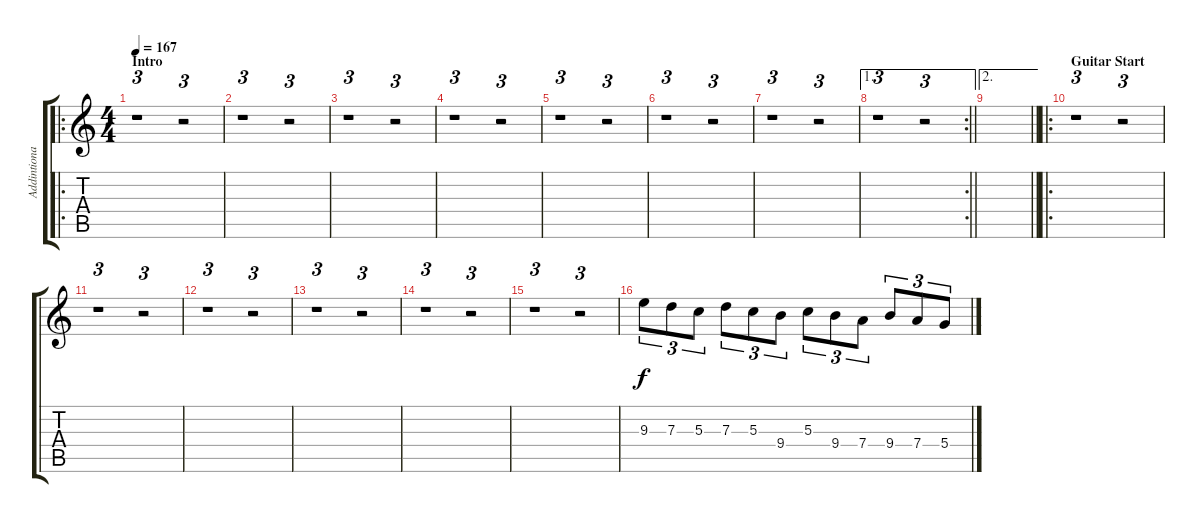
\track ("Addintional Guitars" "Addintiona") {instrument distortionguitar}
\staff {score tabs}
\tuning (E4 B3 G3 D3 A2 E2) {hide}
\ro
\ts (4 4)
\section ("" "Intro")
\tempo 167
\clef g2
\ks c
r.1{tu (3 2) dy f instrument distortionguitar} r.2{tu (3 2)} |
r.1{tu (3 2)} r.2{tu (3 2)} |
r.1{tu (3 2)} r.2{tu (3 2)} |
r.1{tu (3 2)} r.2{tu (3 2)} |
r.1{tu (3 2)} r.2{tu (3 2)} |
r.1{tu (3 2)} r.2{tu (3 2)} |
r.1{tu (3 2)} r.2{tu (3 2)} |
\ae 1
\rc 2
\barLineRight lightlight
r.1{tu (3 2)} r.2{tu (3 2)} |
\ae 2
\barLineRight lightlight
|
\ro
\section ("" "Guitar Start")
r.1{tu (3 2)} r.2{tu (3 2)} |
r.1{tu (3 2)} r.2{tu (3 2)} |
r.1{tu (3 2)} r.2{tu (3 2)} |
r.1{tu (3 2)} r.2{tu (3 2)} |
r.1{tu (3 2)} r.2{tu (3 2)} |
r.1{tu (3 2)} r.2{tu (3 2)} |
9.3.8{tu (3 2)} 7.3.8{tu (3 2)} 5.3.8{tu (3 2)} 7.3.8{tu (3 2)} 5.3.8{tu (3 2)} 9.4.8{tu (3 2)} 5.3.8{tu (3 2)} 9.4.8{tu (3 2)} 7.4.8{tu (3 2)} 9.4.8{tu (3 2)} 7.4.8{tu (3 2)} 5.4.8{tu (3 2)}
